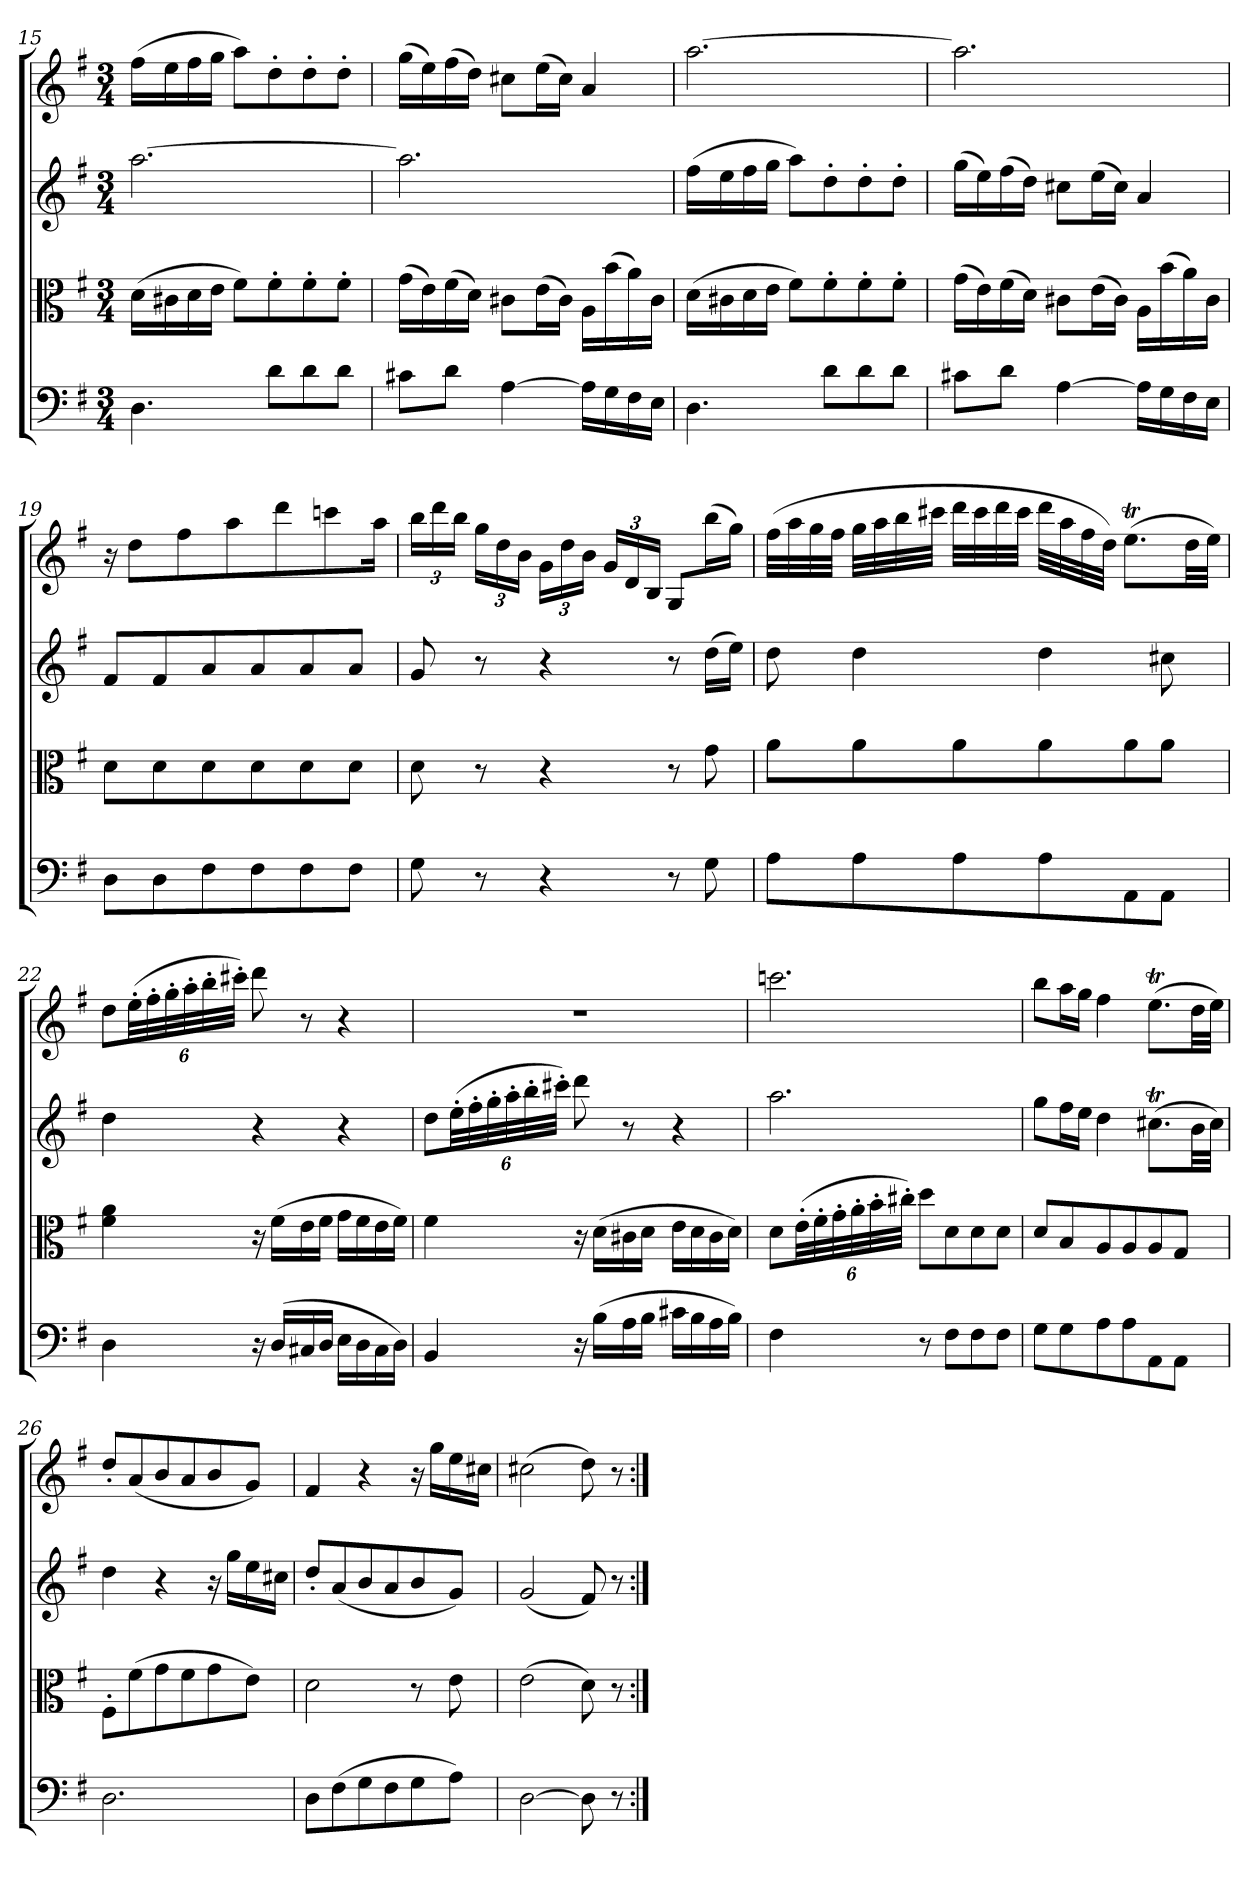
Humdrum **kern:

**kern	**kern	**kern	**kern
*part4	*part3	*part2	*part1
*staff4	*staff3	*staff2	*staff1
*clefF4	*clefC3	*clefG2	*clefG2
*k[f#]	*k[f#]	*k[f#]	*k[f#]
*G:	*G:	*G:	*G:
*M3/4	*M3/4	*M3/4	*M3/4
=15	=15	=15	=15
4.D\	(16d\LL	[2.aa\	(16ff#\LL
.	16c#X\	.	16ee\
.	16d\	.	16ff#\
.	16e\JJ	.	16gg\JJ
.	8f#\L)	.	8aa\L)
8d\L	8f#'\	.	8dd'\
8d\	8f#'\	.	8dd'\
8d\J	8f#'\J	.	8dd'\J
=16	=16	=16	=16
8c#X\L	(16g\LL	2.aa\]	(16gg\LL
.	16e\)	.	16ee\)
8d\J	(16f#\	.	(16ff#\
.	16d\JJ)	.	16dd\JJ)
[4A\	8c#X\L	.	8cc#X\L
.	(16e\L	.	(16ee\L
.	16c#\JJ)	.	16cc#\JJ)
16A\LL]	16A\LL	.	4a/
16G\	(16b\	.	.
16F#\	16a\)	.	.
16E\JJ	16c#\JJ	.	.
=17	=17	=17	=17
4.D\	(16d\LL	(16ff#\LL	[2.aa\
.	16c#X\	16ee\	.
.	16d\	16ff#\	.
.	16e\JJ	16gg\JJ	.
.	8f#\L)	8aa\L)	.
8d\L	8f#'\	8dd'\	.
8d\	8f#'\	8dd'\	.
8d\J	8f#'\J	8dd'\J	.
=18	=18	=18	=18
8c#X\L	(16g\LL	(16gg\LL	2.aa\]
.	16e\)	16ee\)	.
8d\J	(16f#\	(16ff#\	.
.	16d\JJ)	16dd\JJ)	.
[4A\	8c#X\L	8cc#X\L	.
.	(16e\L	(16ee\L	.
.	16c#\JJ)	16cc#\JJ)	.
16A\LL]	16A\LL	4a/	.
16G\	(16b\	.	.
16F#\	16a\)	.	.
16E\JJ	16c#\JJ	.	.
=19	=19	=19	=19
8D\L	8d\L	8f#/L	16r
.	.	.	8dd\L
8D\	8d\	8f#/	.
.	.	.	8ff#\
8F#\	8d\	8a/	.
.	.	.	8aa\
8F#\	8d\	8a/	.
.	.	.	8ddd\
8F#\	8d\	8a/	.
.	.	.	8cccn\
8F#\J	8d\J	8a/J	.
.	.	.	16aa\Jk
=20	=20	=20	=20
8G\	8d\	8g/	24bb\LL
.	.	.	24ddd\
.	.	.	24bb\JJ
8r	8r	8r	24gg\LL
.	.	.	24dd\
.	.	.	24b\JJ
4r	4r	4r	24g\LL
.	.	.	24dd\
.	.	.	24b\JJ
.	.	.	24g/LL
.	.	.	24d/
.	.	.	24B/JJ
8r	8r	8r	8G/L
8G\	8g\	(16dd\LL	(16bb\L
.	.	16ee\JJ)	16gg\JJ)
=21	=21	=21	=21
8A\L	8a\L	8dd\	(32ff#\LLL
.	.	.	32aa\
.	.	.	32gg\
.	.	.	32ff#\JJJ
8A\	8a\	4dd\	32gg\LLL
.	.	.	32aa\
.	.	.	32bb\
.	.	.	32ccc#X\JJJ
8A\	8a\	.	32ddd\LLL
.	.	.	32ccc#\
.	.	.	32ddd\
.	.	.	32ccc#\JJJ
8A\	8a\	4dd\	32ddd\LLL
.	.	.	32aa\
.	.	.	32ff#\
.	.	.	32dd\JJJ)
8AA\	8a\	.	(8.eeT\L
8AA\J	8a\J	8cc#X\	.
.	.	.	32dd\LL
.	.	.	32ee\JJJ)
=22	=22	=22	=22
4D\	4f#\ 4a\	4dd\	8dd\L
.	.	.	(48ee'\LL
.	.	.	48ff#'\
.	.	.	48gg'\
.	.	.	48aa'\
.	.	.	48bb'\
.	.	.	48ccc#X'\JJJ)
16r	16r	4r	8ddd\
(16D/LL	(16f#\LL	.	.
16C#X/	16e\	.	8r
16D/JJ	16f#\JJ	.	.
16E\LL	16g\LL	4r	4r
16D\	16f#\	.	.
16C#\	16e\	.	.
16D\JJ)	16f#\JJ)	.	.
=23	=23	=23	=23
4BB/	4f#\	8dd\L	2.r
.	.	(48ee'\LL	.
.	.	48ff#'\	.
.	.	48gg'\	.
.	.	48aa'\	.
.	.	48bb'\	.
.	.	48ccc#X'\JJJ)	.
16r	16r	8ddd\	.
(16B\LL	(16d\LL	.	.
16A\	16c#X\	8r	.
16B\JJ	16d\JJ	.	.
16c#X\LL	16e\LL	4r	.
16B\	16d\	.	.
16A\	16c#\	.	.
16B\JJ)	16d\JJ)	.	.
=24	=24	=24	=24
4F#\	8d\L	2.aa\	2.cccn\
.	(48e'\LL	.	.
.	48f#'\	.	.
.	48g'\	.	.
.	48a'\	.	.
.	48b'\	.	.
.	48cc#X'\JJJ)	.	.
8r	8dd\L	.	.
8F#\L	8d\	.	.
8F#\	8d\	.	.
8F#\J	8d\J	.	.
=25	=25	=25	=25
8G\L	8d/L	8gg\L	8bb\L
8G\	8B/	16ff#\L	16aa\L
.	.	16ee\JJ	16gg\JJ
8A\	8A/	4dd\	4ff#\
8A\	8A/	.	.
8AA\	8A/	(8.cc#Xt\L	(8.eeT\L
8AA\J	8G/J	.	.
.	.	32b\LL	32dd\LL
.	.	32cc#\JJJ)	32ee\JJJ)
=26	=26	=26	=26
2.D\	8F#'\L	4dd\	8dd'/L
.	(8f#\	.	(8a/
.	8g\	4r	8b/
.	8f#\	.	8a/
.	8g\	16r	8b/
.	.	16gg\LL	.
.	8e\J)	16ee\	8g/J)
.	.	16cc#X\JJ	.
=27	=27	=27	=27
8D\L	2d\	8dd'/L	4f#/
(8F#\	.	(8a/	.
8G\	.	8b/	4r
8F#\	.	8a/	.
8G\	8r	8b/	16r
.	.	.	16gg\LL
8A\J)	8e\	8g/J)	16ee\
.	.	.	16cc#X\JJ
=28	=28	=28	=28
[2D\	(2e\	(2g/	(2cc#X\
8D\]	8d\)	8f#/)	8dd\)
8r	8r	8r	8r
=:|!	=:|!	=:|!	=:|!
*-	*-	*-	*-
